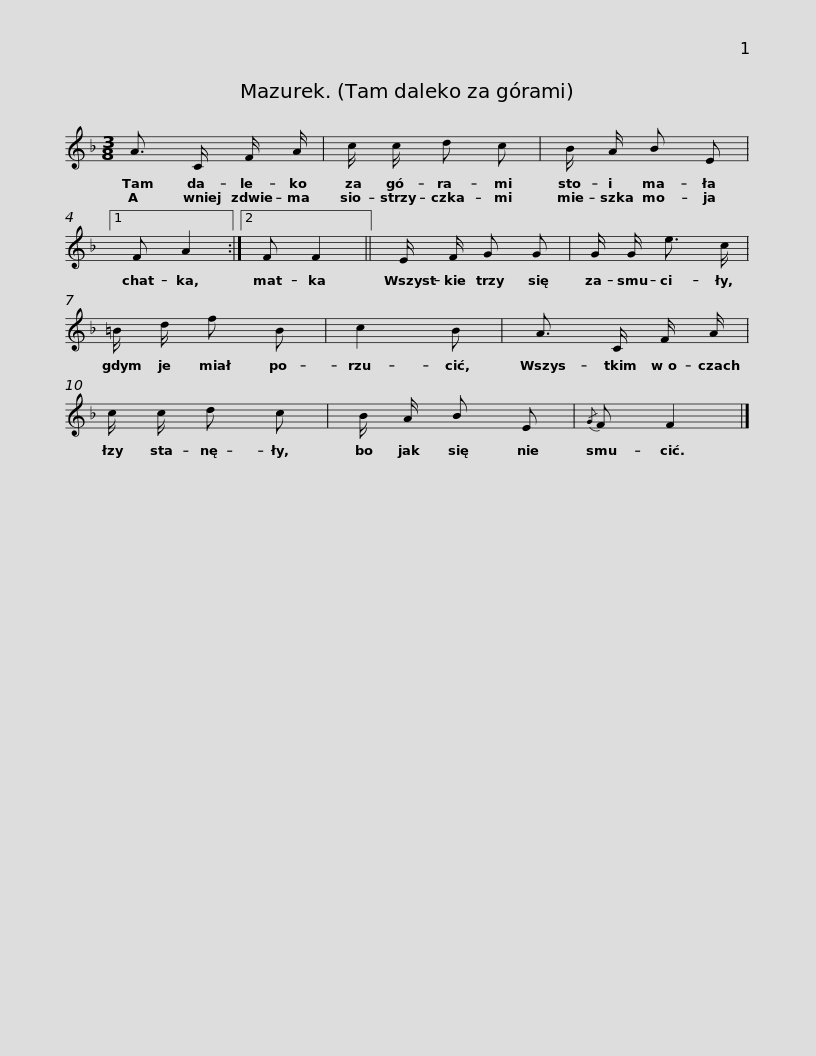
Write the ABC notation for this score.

X:1
L:1/8
M:3/8
I:linebreak $
K:F
V:1 treble
V:1
 A3/2 C/ F/ A/ | c/ c/ d c | B/ A/ B E |1 F A2 :|2 F F2 || %5
 E/ F/ G G |$ G/ G/ e3/2 c/ | =B/ d/ f B | c2 B | A3/2 C/ F/ A/ | %10
 c/ c/ d c | B/ A/ B E |${/G} F F2 |] %13
